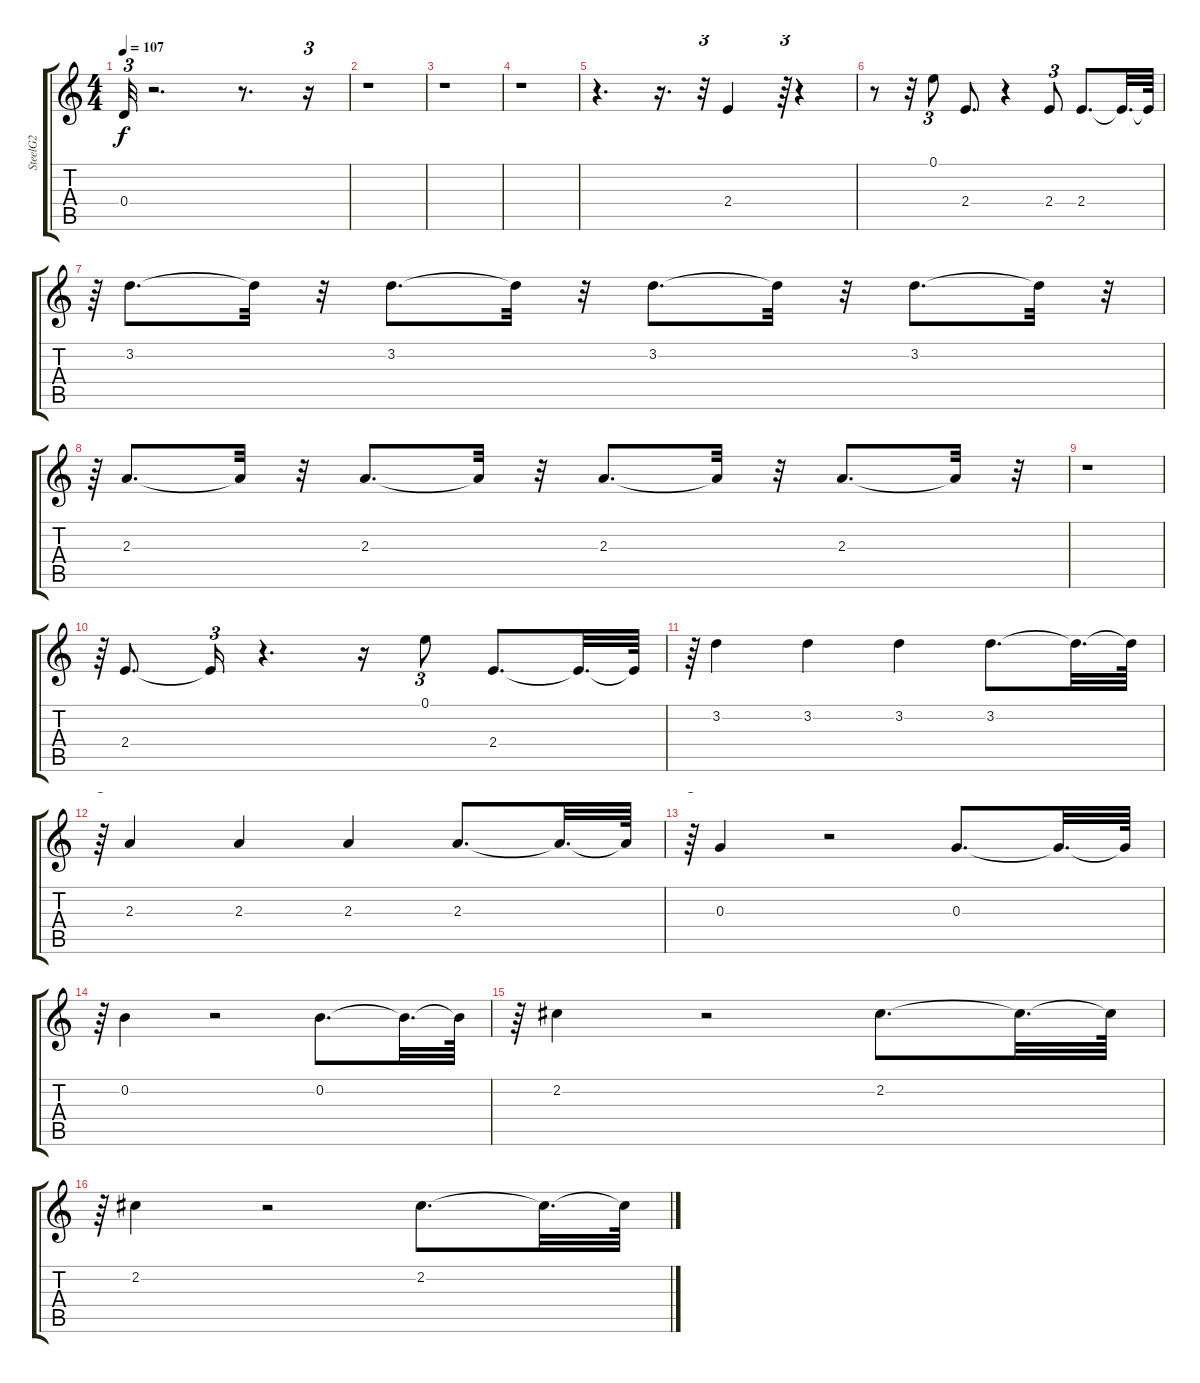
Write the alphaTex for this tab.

\track ("SteelG2" "SteelG2") {instrument acousticguitarsteel}
\staff {score tabs}
\tuning (E4 B3 G3 D3 A2 E2) {hide}
\ts (4 4)
\tempo 107
\clef g2
\ks c
0.4{t}.32{tu (3 2) dy f} r.2{d} r.8{d} r.16{tu (3 2)} |
r.1 |
r.1 |
r.1 |
r.4{d} r.16{d} r.32{tu (3 2)} 2.4.4 r.64{tu (3 2)} r.4 |
r.8 r.32 0.1.8{tu (3 2)} 2.4.8{d} r.4 2.4.8{tu (3 2)} 2.4.8{d} 2.4{t}.32{d} 2.4{t}.64 |
r.64{tu (3 2)} 3.2.8{d} 3.2{t}.32 r.32 3.2.8{d} 3.2{t}.32 r.32 3.2.8{d} 3.2{t}.32 r.32 3.2.8{d} 3.2{t}.32 r.32{tu (3 2)} |
r.64{tu (3 2)} 2.3.8{d} 2.3{t}.32 r.32 2.3.8{d} 2.3{t}.32 r.32 2.3.8{d} 2.3{t}.32 r.32 2.3.8{d} 2.3{t}.32 r.32{tu (3 2)} |
r.1 |
r.64{tu (3 2)} 2.4.8{d} 2.4{t}.16{tu (3 2)} r.4{d} r.16 0.1.8{tu (3 2)} 2.4.8{d} 2.4{t}.32{d} 2.4{t}.64 |
r.64{tu (3 2)} 3.2.4 3.2.4 3.2.4 3.2.8{d} 3.2{t}.32{d} 3.2{t}.64 |
r.64{tu (3 2)} 2.3.4 2.3.4 2.3.4 2.3.8{d} 2.3{t}.32{d} 2.3{t}.64 |
r.64{tu (3 2)} 0.3.4 r.2 0.3.8{d} 0.3{t}.32{d} 0.3{t}.64 |
r.64{tu (3 2)} 0.2.4 r.2 0.2.8{d} 0.2{t}.32{d} 0.2{t}.64 |
r.64{tu (3 2)} 2.2.4 r.2 2.2.8{d} 2.2{t}.32{d} 2.2{t}.64 |
r.64{tu (3 2)} 2.2.4 r.2 2.2.8{d} 2.2{t}.32{d} 2.2{t}.64
